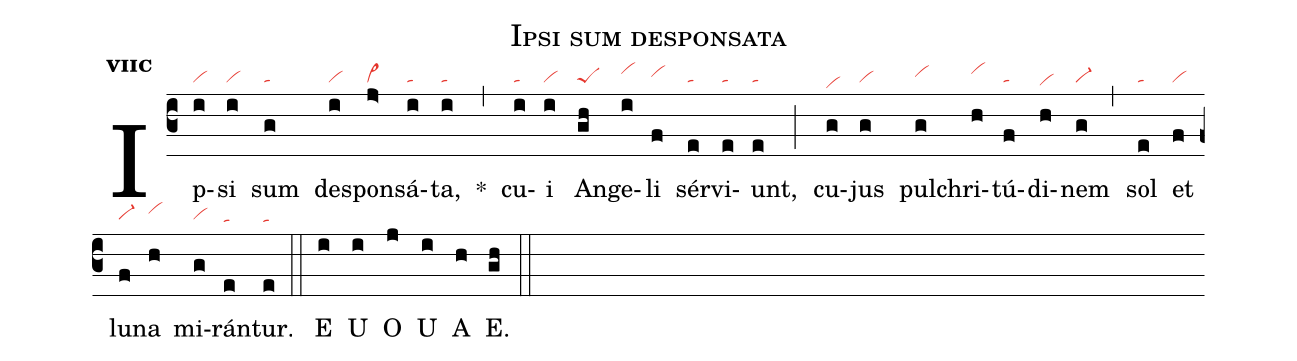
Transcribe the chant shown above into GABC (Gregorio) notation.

name:Ipsi sum desponsata;
office-part:an;
mode:7c;
nabc-lines:1;
%%
initial-style: 1;
name: Ipsi sum desponsata;
mode:7;
office-part: Antiphona;
annotation: Ant.;
annotation: 7 c;
nabc-lines:1;
%%
(c3) Ip(i|vi)si(i|vi) sum(g|ta) des(i|vi)pon(j>|vi>)sá(i|ta)ta,(i|ta) <sp>*</sp>(,) cu(i|ta)i(i|vi) An(gh|peS)ge(i|vihi)li(f|vihh) sér(e|ta)vi(e|ta)unt,(e|ta) (;) cu(g|vihd)jus(g|vi) pul(g|vihh)chri(h|vihi)tú(f|ta)di(h|vihe)nem(g|vi-) (,) sol(e|ta) et(f|vi) lu(f|vi-hg)na(h|vihi) mi(g|vihg)rán(e|ta)tur.(e|ta) (::)
<eu> E(i) U(i) O(j) U(i) A(h) E.(gh) </eu> (::)
